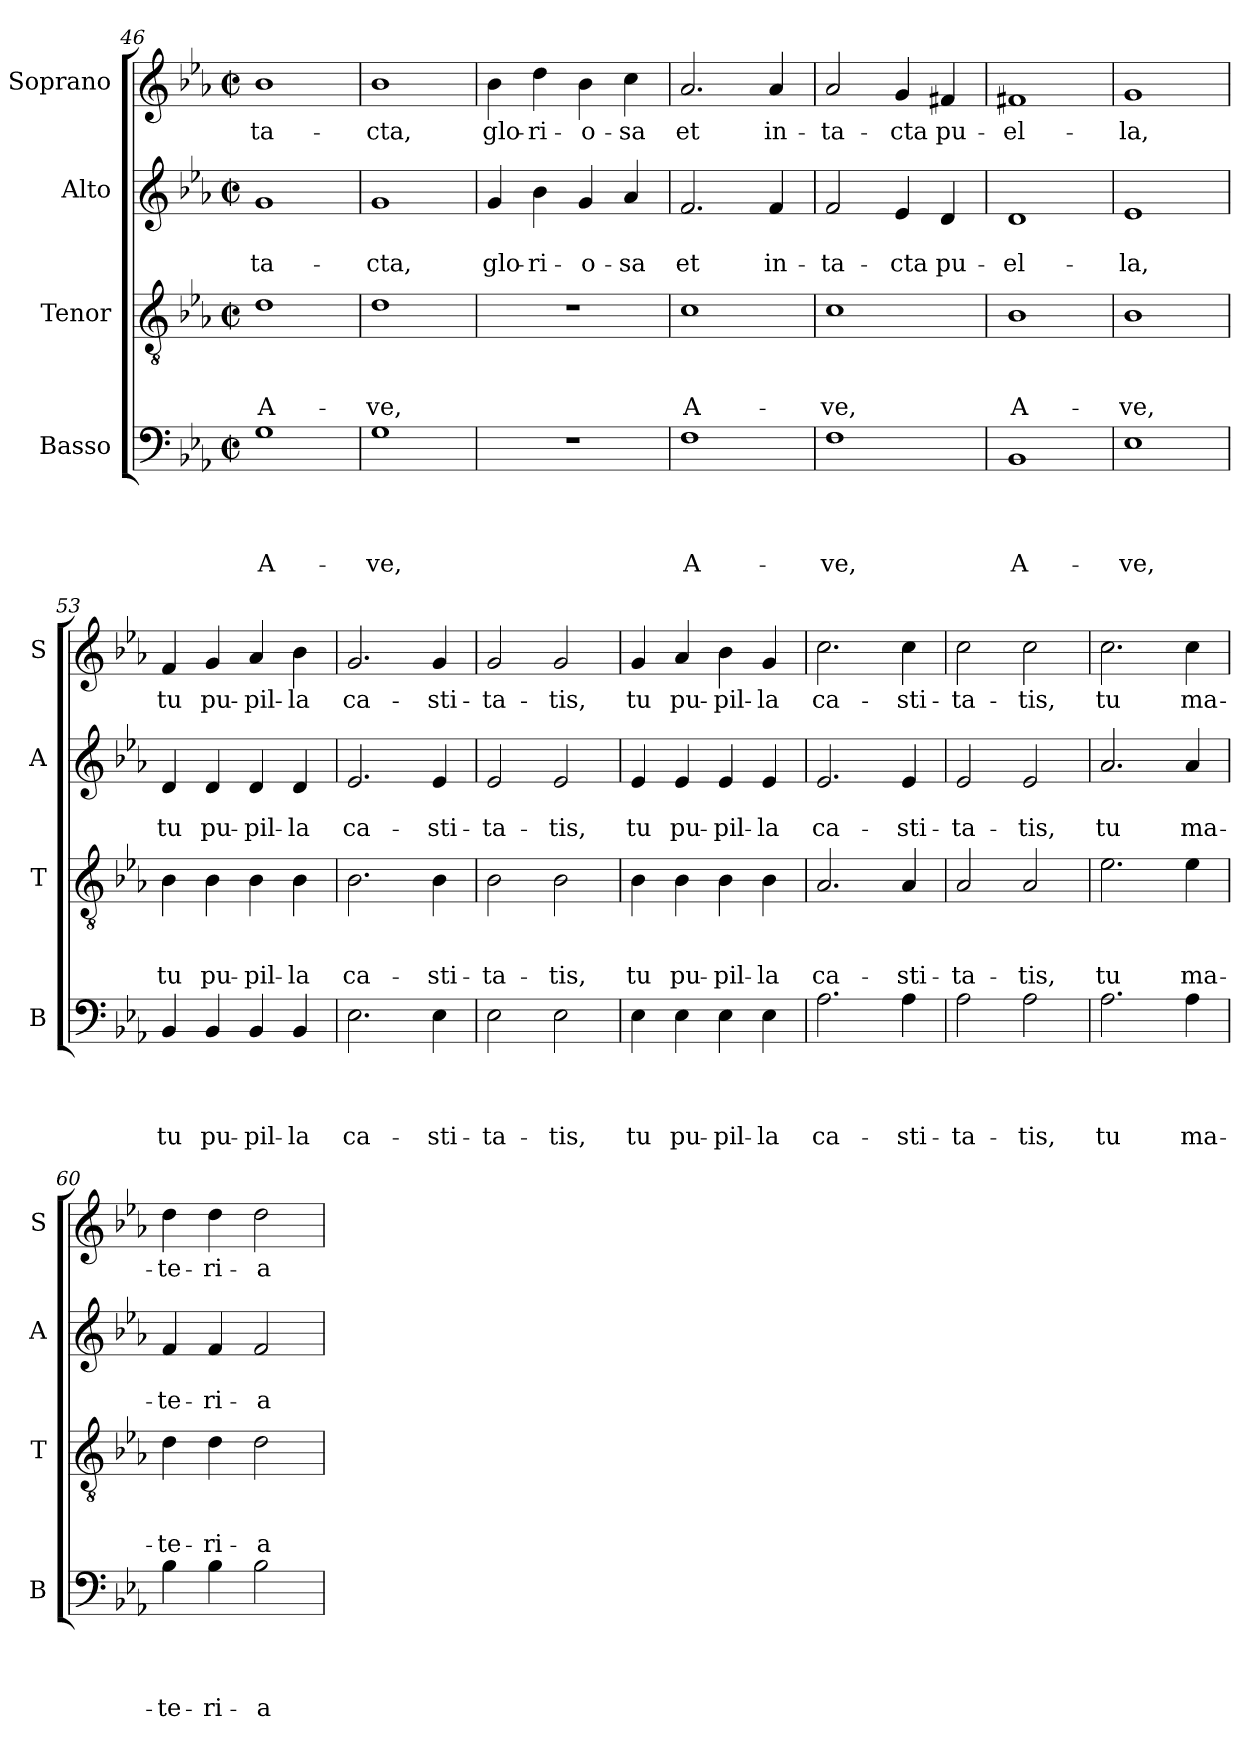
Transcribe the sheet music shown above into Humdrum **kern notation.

**kern	**text	**text	**text	**text	**kern	**text	**text	**text	**kern	**text	**text	**kern	**text
*part4	*part4	*part4	*part4	*part4	*part3	*part3	*part3	*part3	*part2	*part2	*part2	*part1	*part1
*staff4	*staff4	*staff4	*staff4	*staff4	*staff3	*staff3	*staff3	*staff3	*staff2	*staff2	*staff2	*staff1	*staff1
*I"Basso	*	*	*	*	*I"Tenor	*	*	*	*I"Alto	*	*	*I"Soprano	*
*I'B	*	*	*	*	*I'T	*	*	*	*I'A	*	*	*I'S	*
*clefF4	*	*	*	*	*clefGv2	*	*	*	*clefG2	*	*	*clefG2	*
*k[b-e-a-]	*	*	*	*	*k[b-e-a-]	*	*	*	*k[b-e-a-]	*	*	*k[b-e-a-]	*
*E-:	*	*	*	*	*E-:	*	*	*	*E-:	*	*	*E-:	*
*M2/2	*	*	*	*	*M2/2	*	*	*	*M2/2	*	*	*M2/2	*
*met(c|)	*	*	*	*	*met(c|)	*	*	*	*met(c|)	*	*	*met(c|)	*
=46	=46	=46	=46	=46	=46	=46	=46	=46	=46	=46	=46	=46	=46
!	!	!	!	!LO:LY:b	!	!	!	!LO:LY:b	!	!	!LO:LY:b	!	!LO:LY:b
1G	.	.	.	A-	1d	.	.	A-	1g	.	-ta-	1b-	-ta-
=47	=47	=47	=47	=47	=47	=47	=47	=47	=47	=47	=47	=47	=47
!	!	!	!	!LO:LY:b	!	!	!	!LO:LY:b	!	!	!LO:LY:b	!	!LO:LY:b
1G	.	.	.	-ve,	1d	.	.	-ve,	1g	.	-cta,	1b-	-cta,
=48	=48	=48	=48	=48	=48	=48	=48	=48	=48	=48	=48	=48	=48
!	!	!	!	!	!	!	!	!	!	!	!LO:LY:b	!	!LO:LY:b
1r	.	.	.	.	1r	.	.	.	4g/	.	glo-	4b-\	glo-
!	!	!	!	!	!	!	!	!	!	!	!LO:LY:b	!	!LO:LY:b
.	.	.	.	.	.	.	.	.	4b-\	.	-ri-	4dd\	-ri-
!	!	!	!	!	!	!	!	!	!	!	!LO:LY:b	!	!LO:LY:b
.	.	.	.	.	.	.	.	.	4g/	.	-o-	4b-\	-o-
!	!	!	!	!	!	!	!	!	!	!	!LO:LY:b	!	!LO:LY:b
.	.	.	.	.	.	.	.	.	4a-/	.	-sa	4cc\	-sa
!!LO:LB:g=z
=49	=49	=49	=49	=49	=49	=49	=49	=49	=49	=49	=49	=49	=49
!	!	!	!	!LO:LY:b	!	!	!	!LO:LY:b	!	!	!LO:LY:b	!	!LO:LY:b
1F	.	.	.	A-	1c	.	.	A-	2.f/	.	et	2.a-/	et
!	!	!	!	!	!	!	!	!	!	!	!LO:LY:b	!	!LO:LY:b
.	.	.	.	.	.	.	.	.	4f/	.	in-	4a-/	in-
=50	=50	=50	=50	=50	=50	=50	=50	=50	=50	=50	=50	=50	=50
!	!	!	!	!LO:LY:b	!	!	!	!LO:LY:b	!	!	!LO:LY:b	!	!LO:LY:b
1F	.	.	.	-ve,	1c	.	.	-ve,	2f/	.	-ta-	2a-/	-ta-
!	!	!	!	!	!	!	!	!	!	!	!LO:LY:b	!	!LO:LY:b
.	.	.	.	.	.	.	.	.	4e-/	.	-cta	4g/	-cta
!	!	!	!	!	!	!	!	!	!	!	!LO:LY:b	!	!LO:LY:b
.	.	.	.	.	.	.	.	.	4d/	.	pu-	4f#X/	pu-
=51	=51	=51	=51	=51	=51	=51	=51	=51	=51	=51	=51	=51	=51
!	!	!	!	!LO:LY:b	!	!	!	!LO:LY:b	!	!	!LO:LY:b	!	!LO:LY:b
1BB-	.	.	.	A-	1B-	.	.	A-	1d	.	-el-	1f#X	-el-
=52	=52	=52	=52	=52	=52	=52	=52	=52	=52	=52	=52	=52	=52
!	!	!	!	!LO:LY:b	!	!	!	!LO:LY:b	!	!	!LO:LY:b	!	!LO:LY:b
1E-	.	.	.	-ve,	1B-	.	.	-ve,	1e-	.	-la,	1g	-la,
=53	=53	=53	=53	=53	=53	=53	=53	=53	=53	=53	=53	=53	=53
!	!	!	!	!LO:LY:b	!	!	!	!LO:LY:b	!	!	!LO:LY:b	!	!LO:LY:b
4BB-/	.	.	.	tu	4B-\	.	.	tu	4d/	.	tu	4f/	tu
!	!	!	!	!LO:LY:b	!	!	!	!LO:LY:b	!	!	!LO:LY:b	!	!LO:LY:b
4BB-/	.	.	.	pu-	4B-\	.	.	pu-	4d/	.	pu-	4g/	pu-
!	!	!	!	!LO:LY:b	!	!	!	!LO:LY:b	!	!	!LO:LY:b	!	!LO:LY:b
4BB-/	.	.	.	-pil-	4B-\	.	.	-pil-	4d/	.	-pil-	4a-/	-pil-
!	!	!	!	!LO:LY:b	!	!	!	!LO:LY:b	!	!	!LO:LY:b	!	!LO:LY:b
4BB-/	.	.	.	-la	4B-\	.	.	-la	4d/	.	-la	4b-\	-la
=54	=54	=54	=54	=54	=54	=54	=54	=54	=54	=54	=54	=54	=54
!	!	!	!	!LO:LY:b	!	!	!	!LO:LY:b	!	!	!LO:LY:b	!	!LO:LY:b
2.E-\	.	.	.	ca-	2.B-\	.	.	ca-	2.e-/	.	ca-	2.g/	ca-
!	!	!	!	!LO:LY:b	!	!	!	!LO:LY:b	!	!	!LO:LY:b	!	!LO:LY:b
4E-\	.	.	.	-sti-	4B-\	.	.	-sti-	4e-/	.	-sti-	4g/	-sti-
!!LO:PB:g=z
=55	=55	=55	=55	=55	=55	=55	=55	=55	=55	=55	=55	=55	=55
!	!	!	!	!LO:LY:b	!	!	!	!LO:LY:b	!	!	!LO:LY:b	!	!LO:LY:b
2E-\	.	.	.	-ta-	2B-\	.	.	-ta-	2e-/	.	-ta-	2g/	-ta-
!	!	!	!	!LO:LY:b	!	!	!	!LO:LY:b	!	!	!LO:LY:b	!	!LO:LY:b
2E-\	.	.	.	-tis,	2B-\	.	.	-tis,	2e-/	.	-tis,	2g/	-tis,
=56	=56	=56	=56	=56	=56	=56	=56	=56	=56	=56	=56	=56	=56
!	!	!	!	!LO:LY:b	!	!	!	!LO:LY:b	!	!	!LO:LY:b	!	!LO:LY:b
4E-\	.	.	.	tu	4B-\	.	.	tu	4e-/	.	tu	4g/	tu
!	!	!	!	!LO:LY:b	!	!	!	!LO:LY:b	!	!	!LO:LY:b	!	!LO:LY:b
4E-\	.	.	.	pu-	4B-\	.	.	pu-	4e-/	.	pu-	4a-/	pu-
!	!	!	!	!LO:LY:b	!	!	!	!LO:LY:b	!	!	!LO:LY:b	!	!LO:LY:b
4E-\	.	.	.	-pil-	4B-\	.	.	-pil-	4e-/	.	-pil-	4b-\	-pil-
!	!	!	!	!LO:LY:b	!	!	!	!LO:LY:b	!	!	!LO:LY:b	!	!LO:LY:b
4E-\	.	.	.	-la	4B-\	.	.	-la	4e-/	.	-la	4g/	-la
=57	=57	=57	=57	=57	=57	=57	=57	=57	=57	=57	=57	=57	=57
!	!	!	!	!LO:LY:b	!	!	!	!LO:LY:b	!	!	!LO:LY:b	!	!LO:LY:b
2.A-\	.	.	.	ca-	2.A-/	.	.	ca-	2.e-/	.	ca-	2.cc\	ca-
!	!	!	!	!LO:LY:b	!	!	!	!LO:LY:b	!	!	!LO:LY:b	!	!LO:LY:b
4A-\	.	.	.	-sti-	4A-/	.	.	-sti-	4e-/	.	-sti-	4cc\	-sti-
=58	=58	=58	=58	=58	=58	=58	=58	=58	=58	=58	=58	=58	=58
!	!	!	!	!LO:LY:b	!	!	!	!LO:LY:b	!	!	!LO:LY:b	!	!LO:LY:b
2A-\	.	.	.	-ta-	2A-/	.	.	-ta-	2e-/	.	-ta-	2cc\	-ta-
!	!	!	!	!LO:LY:b	!	!	!	!LO:LY:b	!	!	!LO:LY:b	!	!LO:LY:b
2A-\	.	.	.	-tis,	2A-/	.	.	-tis,	2e-/	.	-tis,	2cc\	-tis,
=59	=59	=59	=59	=59	=59	=59	=59	=59	=59	=59	=59	=59	=59
!	!	!	!	!LO:LY:b	!	!	!	!LO:LY:b	!	!	!LO:LY:b	!	!LO:LY:b
2.A-\	.	.	.	tu	2.e-\	.	.	tu	2.a-/	.	tu	2.cc\	tu
!	!	!	!	!LO:LY:b	!	!	!	!LO:LY:b	!	!	!LO:LY:b	!	!LO:LY:b
4A-\	.	.	.	ma-	4e-\	.	.	ma-	4a-/	.	ma-	4cc\	ma-
=60	=60	=60	=60	=60	=60	=60	=60	=60	=60	=60	=60	=60	=60
!	!	!	!	!LO:LY:b	!	!	!	!LO:LY:b	!	!	!LO:LY:b	!	!LO:LY:b
4B-\	.	.	.	-te-	4d\	.	.	-te-	4f/	.	-te-	4dd\	-te-
!	!	!	!	!LO:LY:b	!	!	!	!LO:LY:b	!	!	!LO:LY:b	!	!LO:LY:b
4B-\	.	.	.	-ri-	4d\	.	.	-ri-	4f/	.	-ri-	4dd\	-ri-
!	!	!	!	!LO:LY:b	!	!	!	!LO:LY:b	!	!	!LO:LY:b	!	!LO:LY:b
2B-\	.	.	.	-a	2d\	.	.	-a	2f/	.	-a	2dd\	-a
=	=	=	=	=	=	=	=	=	=	=	=	=	=
*-	*-	*-	*-	*-	*-	*-	*-	*-	*-	*-	*-	*-	*-
